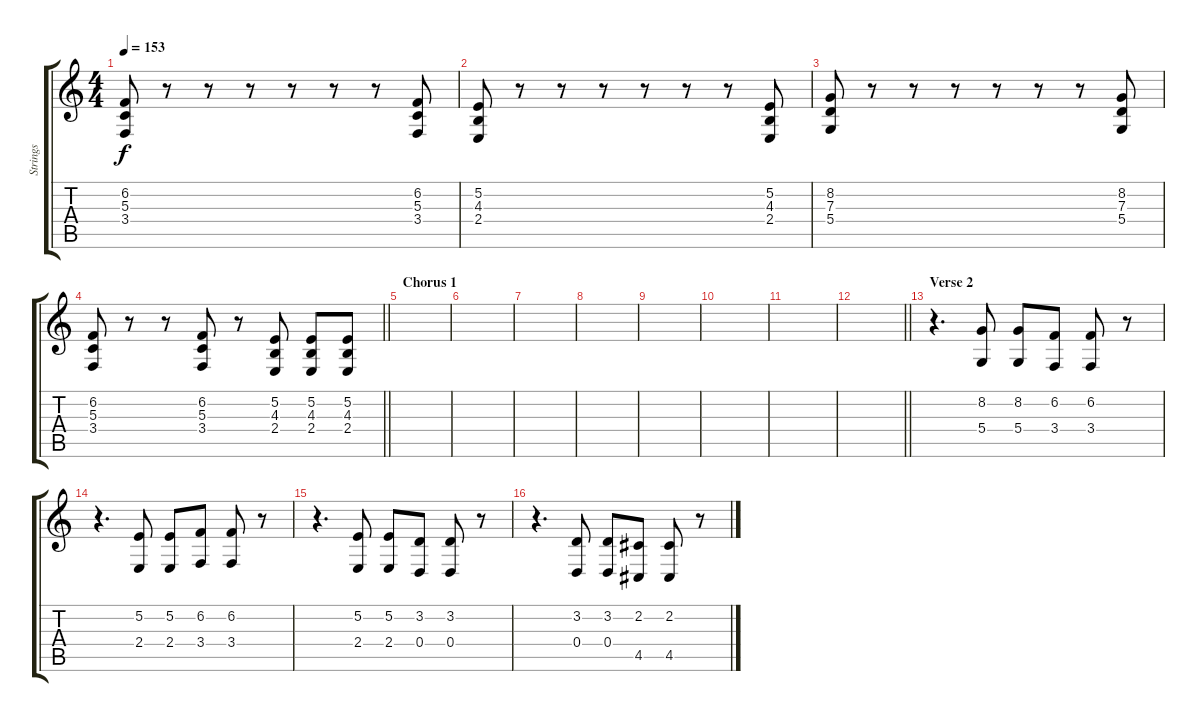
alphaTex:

\track ("Strings" "Strings") {instrument stringensemble1}
\staff {score tabs}
\tuning (E4 B3 G3 D3 A2 D2) {hide}
\ts (4 4)
\tempo 153
\clef g2
\ks c
(6.2 5.3 3.4).8{dy f} r.8 r.8 r.8 r.8 r.8 r.8 (6.2 5.3 3.4).8 |
(5.2 4.3 2.4).8 r.8 r.8 r.8 r.8 r.8 r.8 (5.2 4.3 2.4).8 |
(8.2 7.3 5.4).8 r.8 r.8 r.8 r.8 r.8 r.8 (8.2 7.3 5.4).8 |
\barLineRight lightlight
(6.2 5.3 3.4).8 r.8 r.8 (6.2 5.3 3.4).8 r.8 (5.2 4.3 2.4).8 (5.2 4.3 2.4).8 (5.2 4.3 2.4).8 |
\section ("" "Chorus 1")
|
|
|
|
|
|
|
\barLineRight lightlight
|
\section ("" "Verse 2")
r.4{d} (8.2 5.4).8 (8.2 5.4).8 (6.2 3.4).8 (6.2 3.4).8 r.8 |
r.4{d} (5.2 2.4).8 (5.2 2.4).8 (6.2 3.4).8 (6.2 3.4).8 r.8 |
r.4{d} (5.2 2.4).8 (5.2 2.4).8 (3.2 0.4).8 (3.2 0.4).8 r.8 |
r.4{d} (3.2 0.4).8 (3.2 0.4).8 (2.2 4.5).8 (2.2 4.5).8 r.8
